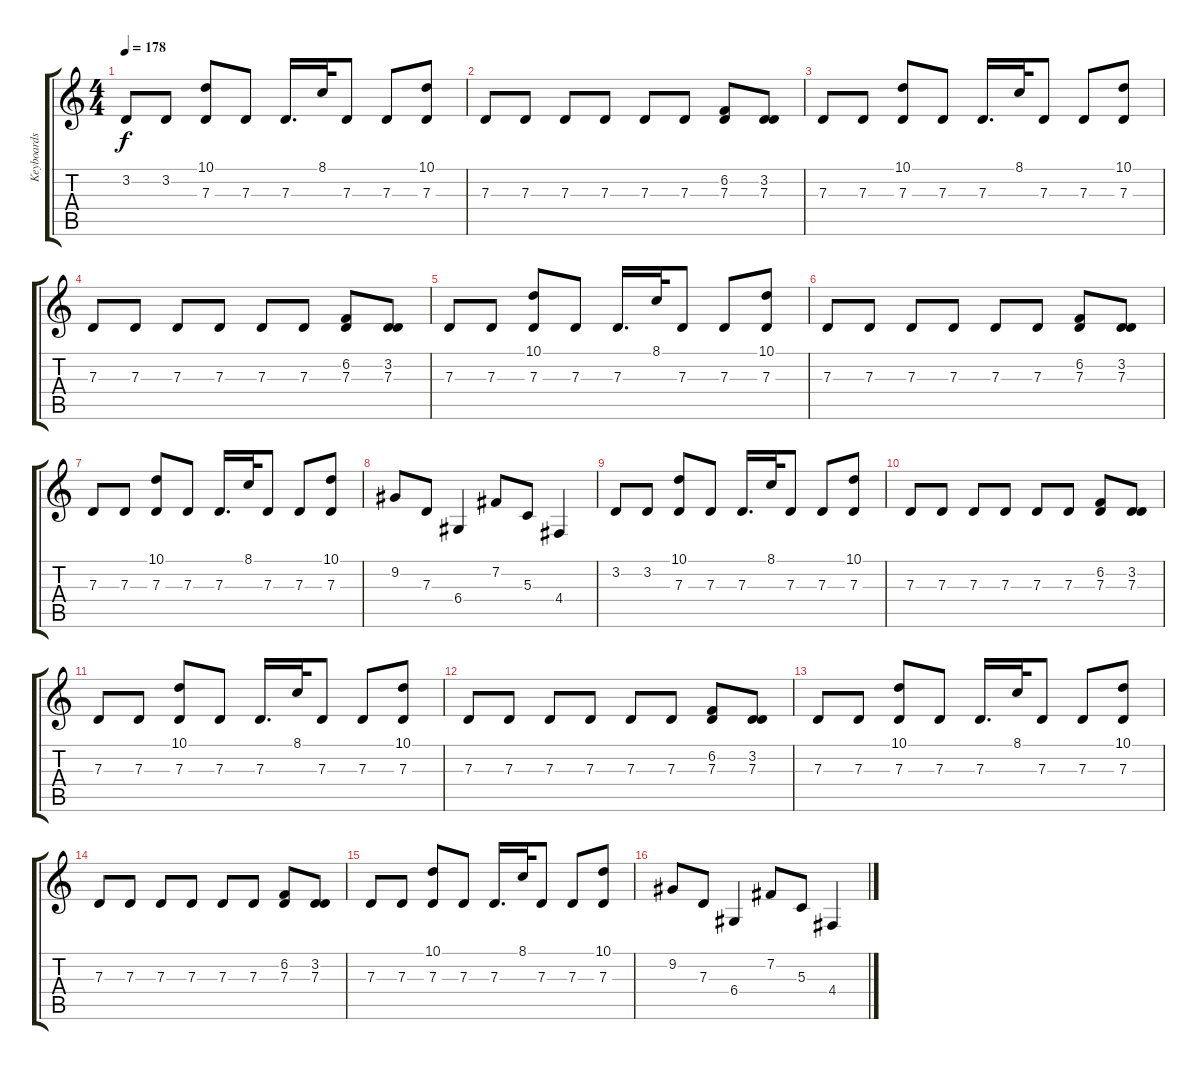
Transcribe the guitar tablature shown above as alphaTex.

\track ("Keyboards II" "Keyboards ") {instrument lead2sawtooth}
\staff {score tabs}
\tuning (E4 B3 G3 D3 A2 E2) {hide}
\ts (4 4)
\tempo 178
\clef g2
\ks c
3.2.8{dy f} 3.2.8 (10.1 7.3).8 7.3.8 7.3.16{d} 8.1.32 7.3.8 7.3.8 (10.1 7.3).8 |
7.3.8 7.3.8 7.3.8 7.3.8 7.3.8 7.3.8 (6.2 7.3).8 (3.2 7.3).8 |
7.3.8 7.3.8 (10.1 7.3).8 7.3.8 7.3.16{d} 8.1.32 7.3.8 7.3.8 (10.1 7.3).8 |
7.3.8 7.3.8 7.3.8 7.3.8 7.3.8 7.3.8 (6.2 7.3).8 (3.2 7.3).8 |
7.3.8 7.3.8 (10.1 7.3).8 7.3.8 7.3.16{d} 8.1.32 7.3.8 7.3.8 (10.1 7.3).8 |
7.3.8 7.3.8 7.3.8 7.3.8 7.3.8 7.3.8 (6.2 7.3).8 (3.2 7.3).8 |
7.3.8 7.3.8 (10.1 7.3).8 7.3.8 7.3.16{d} 8.1.32 7.3.8 7.3.8 (10.1 7.3).8 |
9.2.8 7.3.8 6.4.4 7.2.8 5.3.8 4.4.4 |
3.2.8 3.2.8 (10.1 7.3).8 7.3.8 7.3.16{d} 8.1.32 7.3.8 7.3.8 (10.1 7.3).8 |
7.3.8 7.3.8 7.3.8 7.3.8 7.3.8 7.3.8 (6.2 7.3).8 (3.2 7.3).8 |
7.3.8 7.3.8 (10.1 7.3).8 7.3.8 7.3.16{d} 8.1.32 7.3.8 7.3.8 (10.1 7.3).8 |
7.3.8 7.3.8 7.3.8 7.3.8 7.3.8 7.3.8 (6.2 7.3).8 (3.2 7.3).8 |
7.3.8 7.3.8 (10.1 7.3).8 7.3.8 7.3.16{d} 8.1.32 7.3.8 7.3.8 (10.1 7.3).8 |
7.3.8 7.3.8 7.3.8 7.3.8 7.3.8 7.3.8 (6.2 7.3).8 (3.2 7.3).8 |
7.3.8 7.3.8 (10.1 7.3).8 7.3.8 7.3.16{d} 8.1.32 7.3.8 7.3.8 (10.1 7.3).8 |
9.2.8 7.3.8 6.4.4 7.2.8 5.3.8 4.4.4
